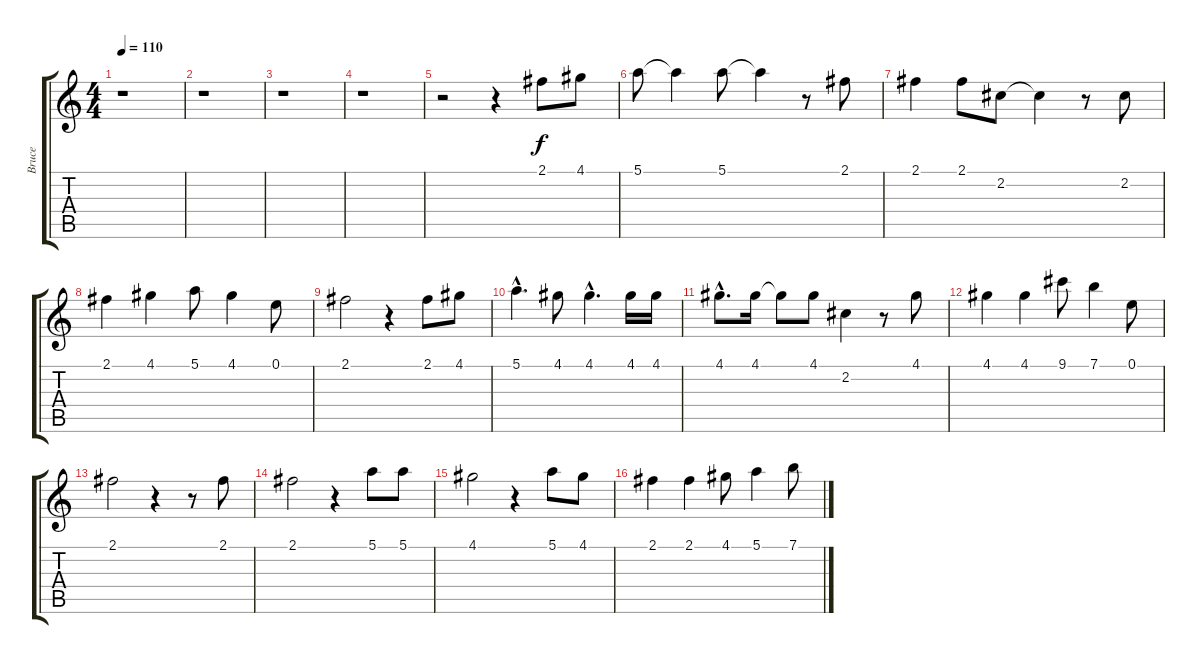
\track ("Bruce" "Bruce") {instrument acousticguitarnylon}
\staff {score tabs}
\tuning (E4 B3 G3 D3 A2 E2) {hide}
\ts (4 4)
\tempo 110
\clef g2
\ks c
r.1{dy f instrument acousticguitarnylon} |
r.1 |
r.1 |
r.1 |
r.2 r.4 2.1.8 4.1.8 |
5.1.8 5.1{t}.4 5.1.8 5.1{t}.4 r.8 2.1.8 |
2.1.4 2.1.8 2.2.8 2.2{t}.4 r.8 2.2.8 |
2.1.4 4.1.4 5.1.8 4.1.4 0.1.8 |
2.1.2 r.4 2.1.8 4.1.8 |
5.1{hac}.4{d} 4.1.8 4.1{hac}.4{d} 4.1.16 4.1.16 |
4.1{hac}.8{d} 4.1.16 4.1{t}.8 4.1.8 2.2.4 r.8 4.1.8 |
4.1.4 4.1.4 9.1.8 7.1.4 0.1.8 |
2.1.2 r.4 r.8 2.1.8 |
2.1.2 r.4 5.1.8 5.1.8 |
4.1.2 r.4 5.1.8 4.1.8 |
2.1.4 2.1.4 4.1.8 5.1.4 7.1.8
